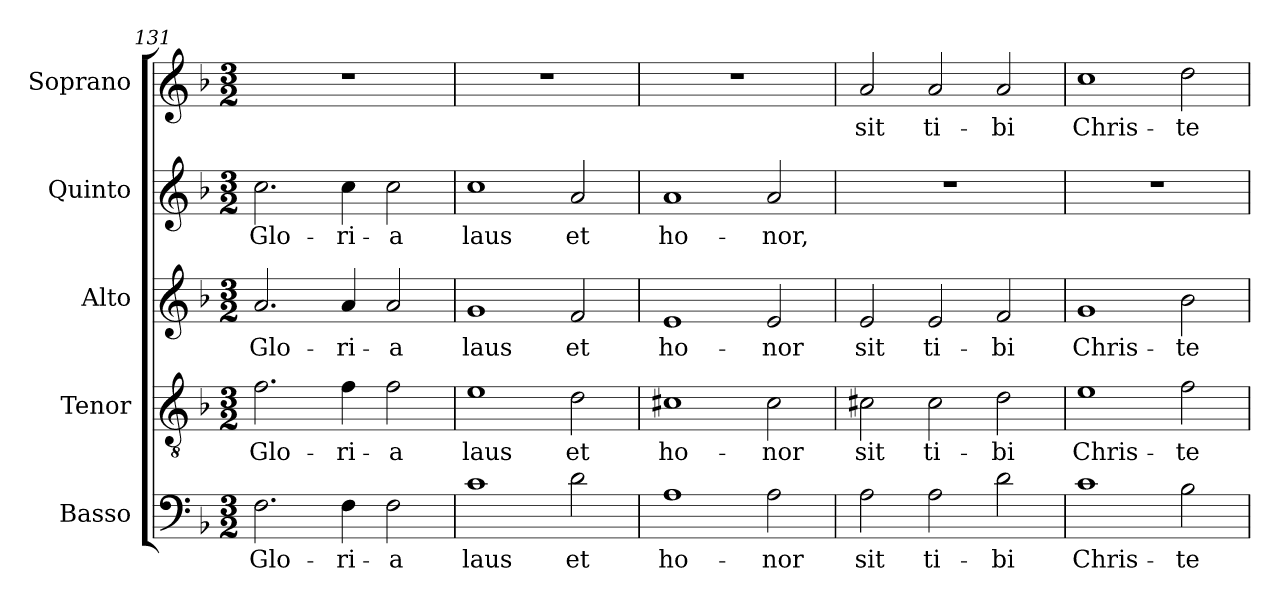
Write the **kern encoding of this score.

**kern	**text	**kern	**text	**kern	**text	**kern	**text	**kern	**text
*part5	*part5	*part4	*part4	*part3	*part3	*part2	*part2	*part1	*part1
*staff5	*staff5	*staff4	*staff4	*staff3	*staff3	*staff2	*staff2	*staff1	*staff1
*I"Basso	*	*I"Tenor	*	*I"Alto	*	*I"Quinto	*	*I"Soprano	*
*I'B.	*	*I'T.	*	*I'A.	*	*I'Q.	*	*I'S.	*
*clefF4	*	*clefGv2	*	*clefG2	*	*clefG2	*	*clefG2	*
*	*	*ITrd7c12	*	*	*	*	*	*	*
*k[b-]	*	*k[b-]	*	*k[b-]	*	*k[b-]	*	*k[b-]	*
*F:	*	*F:	*	*F:	*	*F:	*	*F:	*
*M3/2	*	*M3/2	*	*M3/2	*	*M3/2	*	*M3/2	*
=131	=131	=131	=131	=131	=131	=131	=131	=131	=131
!	!LO:LY:b:color=#000000	!	!	!	!	!	!	!	!
!	!	!	!LO:LY:b:color=#000000	!	!	!	!	!	!
!	!	!	!	!	!LO:LY:b:color=#000000	!	!	!	!
!	!	!	!	!	!	!	!LO:LY:b:color=#000000	!LO:N:vis=1	!
2.Fi\	Glo-	2.Fi\	Glo-	2.ai/	Glo-	2.cci\	Glo-	1.r	.
!	!LO:LY:b:color=#000000	!	!	!	!	!	!	!	!
!	!	!	!LO:LY:b:color=#000000	!	!	!	!	!	!
!	!	!	!	!	!LO:LY:b:color=#000000	!	!	!	!
!	!	!	!	!	!	!	!LO:LY:b:color=#000000	!	!
4Fi\	-ri-	4Fi\	-ri-	4ai/	-ri-	4cci\	-ri-	.	.
!	!LO:LY:b:color=#000000	!	!	!	!	!	!	!	!
!	!	!	!LO:LY:b:color=#000000	!	!	!	!	!	!
!	!	!	!	!	!LO:LY:b:color=#000000	!	!	!	!
!	!	!	!	!	!	!	!LO:LY:b:color=#000000	!	!
2Fi\	-a	2Fi\	-a	2ai/	-a	2cci\	-a	.	.
=132	=132	=132	=132	=132	=132	=132	=132	=132	=132
!	!LO:LY:b:color=#000000	!	!	!	!	!	!	!	!
!	!	!	!LO:LY:b:color=#000000	!	!	!	!	!	!
!	!	!	!	!	!LO:LY:b:color=#000000	!	!	!	!
!	!	!	!	!	!	!	!LO:LY:b:color=#000000	!LO:N:vis=1	!
1ci	laus	1Ei	laus	1gi	laus	1cci	laus	1.r	.
!	!LO:LY:b:color=#000000	!	!	!	!	!	!	!	!
!	!	!	!LO:LY:b:color=#000000	!	!	!	!	!	!
!	!	!	!	!	!LO:LY:b:color=#000000	!	!	!	!
!	!	!	!	!	!	!	!LO:LY:b:color=#000000	!	!
2di\	et	2Di\	et	2fi/	et	2ai/	et	.	.
=133	=133	=133	=133	=133	=133	=133	=133	=133	=133
!	!LO:LY:b:color=#000000	!	!	!	!	!	!	!	!
!	!	!	!LO:LY:b:color=#000000	!	!	!	!	!	!
!	!	!	!	!	!LO:LY:b:color=#000000	!	!	!	!
!	!	!	!	!	!	!	!LO:LY:b:color=#000000	!LO:N:vis=1	!
1Ai	ho-	1C#Xi	ho-	1ei	ho-	1ai	ho-	1.r	.
!	!LO:LY:b:color=#000000	!	!	!	!	!	!	!	!
!	!	!	!LO:LY:b:color=#000000	!	!	!	!	!	!
!	!	!	!	!	!LO:LY:b:color=#000000	!	!	!	!
!	!	!	!	!	!	!	!LO:LY:b:color=#000000	!	!
2Ai\	-nor	2C#i\	-nor	2ei/	-nor	2ai/	-nor,	.	.
=134	=134	=134	=134	=134	=134	=134	=134	=134	=134
!	!LO:LY:b:color=#000000	!	!	!	!	!	!	!	!
!	!	!	!LO:LY:b:color=#000000	!	!	!	!	!	!
!	!	!	!	!	!LO:LY:b:color=#000000	!LO:N:vis=1	!	!	!
!	!	!	!	!	!	!	!	!	!LO:LY:b:color=#000000
2Ai\	sit	2C#Xi\	sit	2ei/	sit	1.r	.	2ai/	sit
!	!LO:LY:b:color=#000000	!	!	!	!	!	!	!	!
!	!	!	!LO:LY:b:color=#000000	!	!	!	!	!	!
!	!	!	!	!	!LO:LY:b:color=#000000	!	!	!	!
!	!	!	!	!	!	!	!	!	!LO:LY:b:color=#000000
2Ai\	ti-	2C#i\	ti-	2ei/	ti-	.	.	2ai/	ti-
!	!LO:LY:b:color=#000000	!	!	!	!	!	!	!	!
!	!	!	!LO:LY:b:color=#000000	!	!	!	!	!	!
!	!	!	!	!	!LO:LY:b:color=#000000	!	!	!	!
!	!	!	!	!	!	!	!	!	!LO:LY:b:color=#000000
2di\	-bi	2Di\	-bi	2fi/	-bi	.	.	2ai/	-bi
=135	=135	=135	=135	=135	=135	=135	=135	=135	=135
!	!LO:LY:b:color=#000000	!	!	!	!	!	!	!	!
!	!	!	!LO:LY:b:color=#000000	!	!	!	!	!	!
!	!	!	!	!	!LO:LY:b:color=#000000	!LO:N:vis=1	!	!	!
!	!	!	!	!	!	!	!	!	!LO:LY:b:color=#000000
1ci	Chris-	1Ei	Chris-	1gi	Chris-	1.r	.	1cci	Chris-
!	!LO:LY:b:color=#000000	!	!	!	!	!	!	!	!
!	!	!	!LO:LY:b:color=#000000	!	!	!	!	!	!
!	!	!	!	!	!LO:LY:b:color=#000000	!	!	!	!
!	!	!	!	!	!	!	!	!	!LO:LY:b:color=#000000
2B-i\	-te	2Fi\	-te	2b-i\	-te	.	.	2ddi\	-te
=	=	=	=	=	=	=	=	=	=
*-	*-	*-	*-	*-	*-	*-	*-	*-	*-
